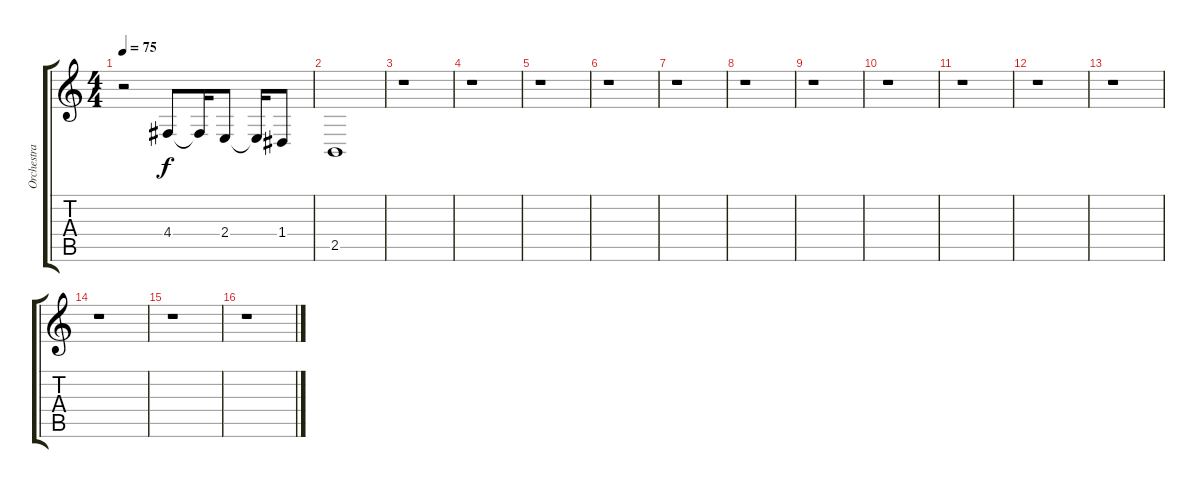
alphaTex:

\track ("Orchestra 1" "Orchestra ") {instrument stringensemble1}
\staff {score tabs}
\tuning (E4 B3 G3 D3 A2 E2) {hide}
\ts (4 4)
\tempo 75
\clef g2
\ks c
r.2{dy f} 4.4.8 4.4{t}.16 2.4.8 2.4{t}.16 1.4.8 |
2.5.1 |
r.1 |
r.1 |
r.1 |
r.1 |
r.1 |
r.1 |
r.1 |
r.1 |
r.1 |
r.1 |
r.1 |
r.1 |
r.1 |
r.1
